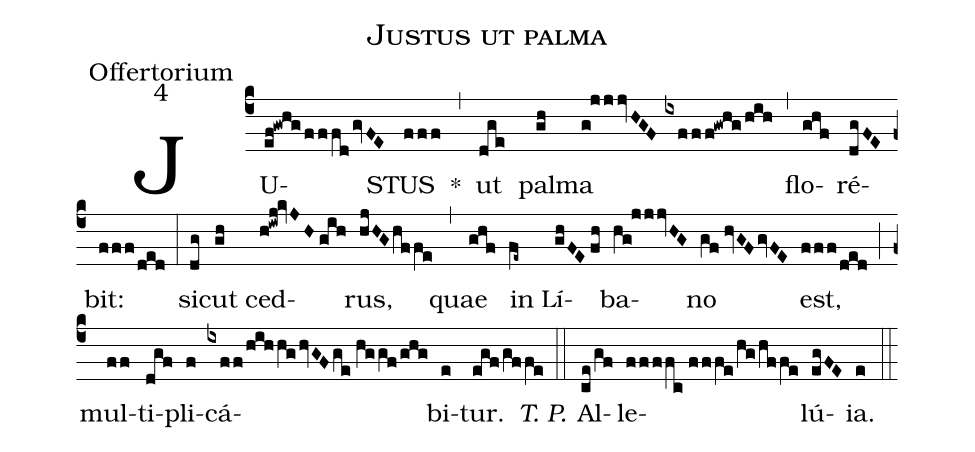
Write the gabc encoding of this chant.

name:Justus ut palma;
office-part:Offertorium;
mode:4;
%%
(c4) JU(ef!gwhg/fffdgvFE)STUS(fff) *(,) ut(dge) pal(gh)ma(g!jjjvHGF//ixfff!gwhg/hih) (,) flo(ghf)ré(dgFE)bit:(fff/ded) (:) si(dg)cut(gh) ced(h!iwj!kvJH//gih)rus,(hjHGhffe) (,) quae(ghf) in(fe~) Lí(ghFE//fh)ba(hg!jjjvHG)no(gf//hvGFgvFE) est,(fff/ded) (;) mul(ff)ti(dgf)pli(f)cá(ixff/hihhg/hvGFge//hggf/ghg)bi(e)tur.(egf/gffe) <i>T. P.</i>(::) Al(ce/gf)le(ffffc//fffe/hg/hffe)lú(egFE)ia.(e) (::)
